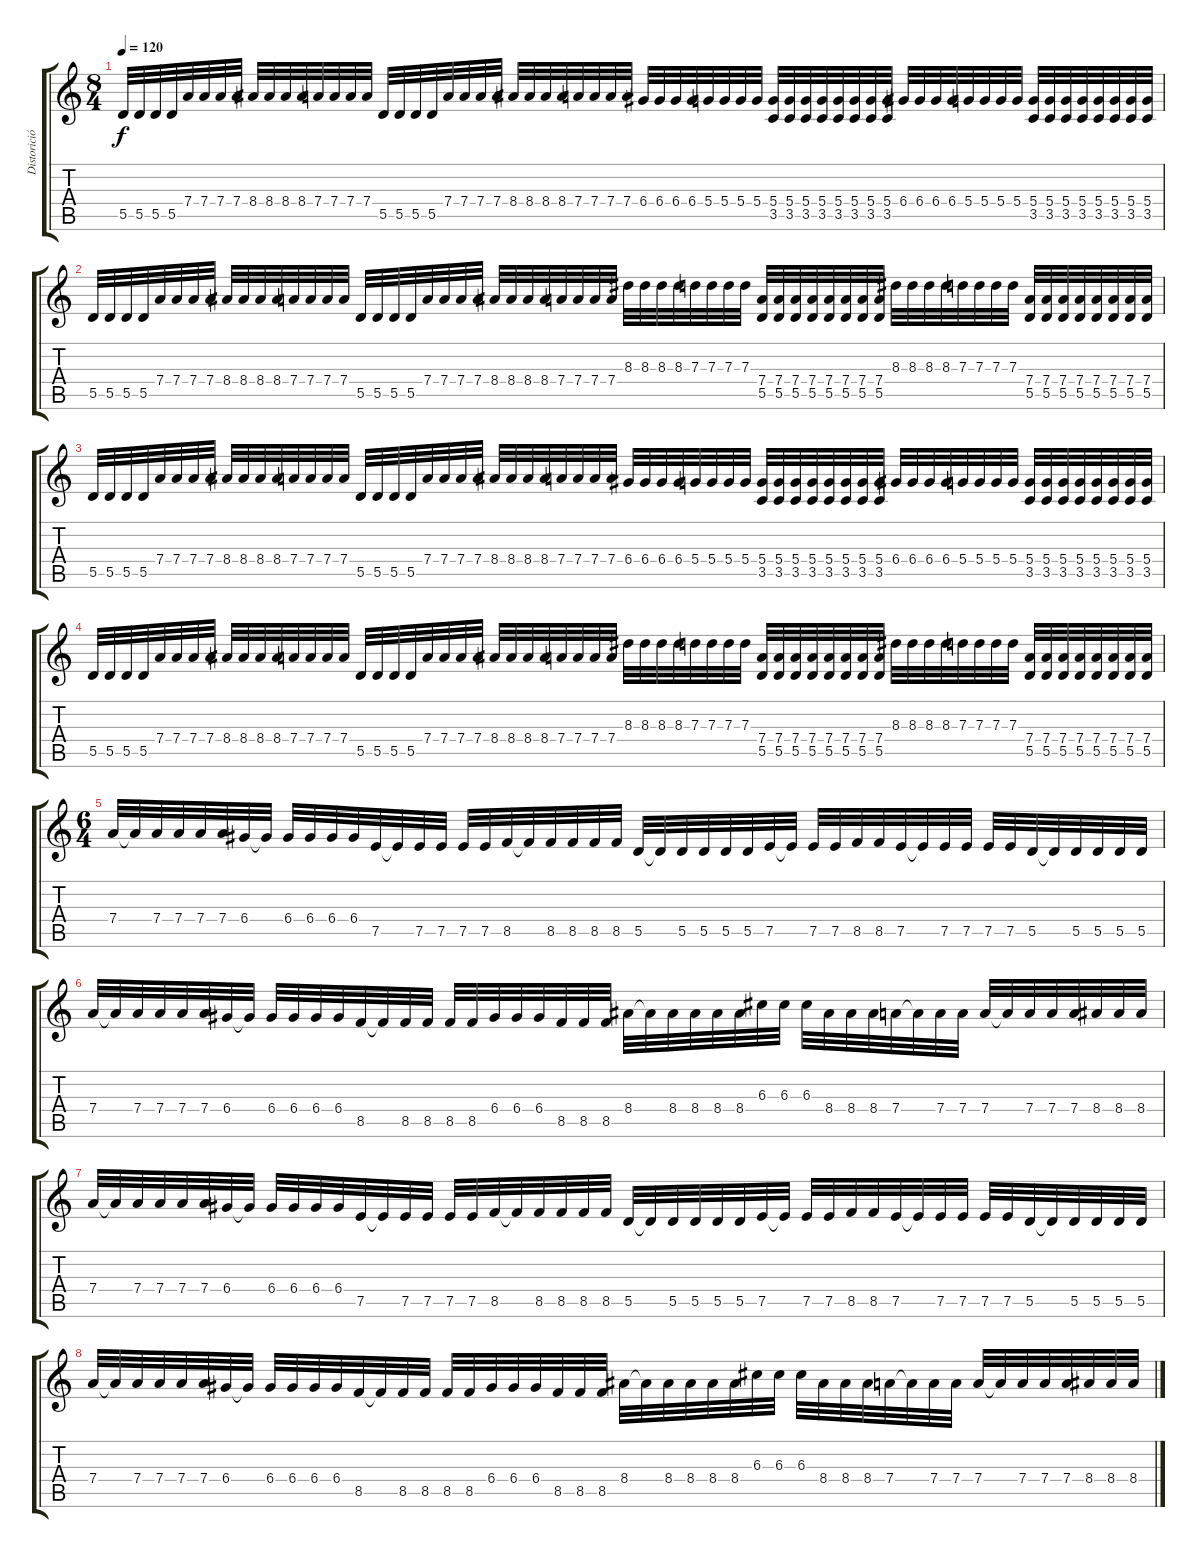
\track ("Distorición (Melodía)" "Distorició") {instrument distortionguitar}
\staff {score tabs}
\tuning (E4 B3 G3 D3 A2 E2) {hide}
\ts (8 4)
\tempo 120
\clef g2
\ks c
5.5.32{dy f} 5.5.32 5.5.32 5.5.32 7.4.32 7.4.32 7.4.32 7.4.32 8.4.32 8.4.32 8.4.32 8.4.32 7.4.32 7.4.32 7.4.32 7.4.32 5.5.32 5.5.32 5.5.32 5.5.32 7.4.32 7.4.32 7.4.32 7.4.32 8.4.32 8.4.32 8.4.32 8.4.32 7.4.32 7.4.32 7.4.32 7.4.32 6.4.32 6.4.32 6.4.32 6.4.32 5.4.32 5.4.32 5.4.32 5.4.32 (5.4 3.5).32 (5.4 3.5).32 (5.4 3.5).32 (5.4 3.5).32 (5.4 3.5).32 (5.4 3.5).32 (5.4 3.5).32 (5.4 3.5).32 6.4.32 6.4.32 6.4.32 6.4.32 5.4.32 5.4.32 5.4.32 5.4.32 (5.4 3.5).32 (5.4 3.5).32 (5.4 3.5).32 (5.4 3.5).32 (5.4 3.5).32 (5.4 3.5).32 (5.4 3.5).32 (5.4 3.5).32 |
5.5.32 5.5.32 5.5.32 5.5.32 7.4.32 7.4.32 7.4.32 7.4.32 8.4.32 8.4.32 8.4.32 8.4.32 7.4.32 7.4.32 7.4.32 7.4.32 5.5.32 5.5.32 5.5.32 5.5.32 7.4.32 7.4.32 7.4.32 7.4.32 8.4.32 8.4.32 8.4.32 8.4.32 7.4.32 7.4.32 7.4.32 7.4.32 8.3.32 8.3.32 8.3.32 8.3.32 7.3.32 7.3.32 7.3.32 7.3.32 (7.4 5.5).32 (7.4 5.5).32 (7.4 5.5).32 (7.4 5.5).32 (7.4 5.5).32 (7.4 5.5).32 (7.4 5.5).32 (7.4 5.5).32 8.3.32 8.3.32 8.3.32 8.3.32 7.3.32 7.3.32 7.3.32 7.3.32 (7.4 5.5).32 (7.4 5.5).32 (7.4 5.5).32 (7.4 5.5).32 (7.4 5.5).32 (7.4 5.5).32 (7.4 5.5).32 (7.4 5.5).32 |
5.5.32 5.5.32 5.5.32 5.5.32 7.4.32 7.4.32 7.4.32 7.4.32 8.4.32 8.4.32 8.4.32 8.4.32 7.4.32 7.4.32 7.4.32 7.4.32 5.5.32 5.5.32 5.5.32 5.5.32 7.4.32 7.4.32 7.4.32 7.4.32 8.4.32 8.4.32 8.4.32 8.4.32 7.4.32 7.4.32 7.4.32 7.4.32 6.4.32 6.4.32 6.4.32 6.4.32 5.4.32 5.4.32 5.4.32 5.4.32 (5.4 3.5).32 (5.4 3.5).32 (5.4 3.5).32 (5.4 3.5).32 (5.4 3.5).32 (5.4 3.5).32 (5.4 3.5).32 (5.4 3.5).32 6.4.32 6.4.32 6.4.32 6.4.32 5.4.32 5.4.32 5.4.32 5.4.32 (5.4 3.5).32 (5.4 3.5).32 (5.4 3.5).32 (5.4 3.5).32 (5.4 3.5).32 (5.4 3.5).32 (5.4 3.5).32 (5.4 3.5).32 |
5.5.32 5.5.32 5.5.32 5.5.32 7.4.32 7.4.32 7.4.32 7.4.32 8.4.32 8.4.32 8.4.32 8.4.32 7.4.32 7.4.32 7.4.32 7.4.32 5.5.32 5.5.32 5.5.32 5.5.32 7.4.32 7.4.32 7.4.32 7.4.32 8.4.32 8.4.32 8.4.32 8.4.32 7.4.32 7.4.32 7.4.32 7.4.32 8.3.32 8.3.32 8.3.32 8.3.32 7.3.32 7.3.32 7.3.32 7.3.32 (7.4 5.5).32 (7.4 5.5).32 (7.4 5.5).32 (7.4 5.5).32 (7.4 5.5).32 (7.4 5.5).32 (7.4 5.5).32 (7.4 5.5).32 8.3.32 8.3.32 8.3.32 8.3.32 7.3.32 7.3.32 7.3.32 7.3.32 (7.4 5.5).32 (7.4 5.5).32 (7.4 5.5).32 (7.4 5.5).32 (7.4 5.5).32 (7.4 5.5).32 (7.4 5.5).32 (7.4 5.5).32 |
\ts (6 4)
7.4.32 7.4{t}.32 7.4.32 7.4.32 7.4.32 7.4.32 6.4.32 6.4{t}.32 6.4.32 6.4.32 6.4.32 6.4.32 7.5.32 7.5{t}.32 7.5.32 7.5.32 7.5.32 7.5.32 8.5.32 8.5{t}.32 8.5.32 8.5.32 8.5.32 8.5.32 5.5.32 5.5{t}.32 5.5.32 5.5.32 5.5.32 5.5.32 7.5.32 7.5{t}.32 7.5.32 7.5.32 8.5.32 8.5.32 7.5.32 7.5{t}.32 7.5.32 7.5.32 7.5.32 7.5.32 5.5.32 5.5{t}.32 5.5.32 5.5.32 5.5.32 5.5.32 |
7.4.32 7.4{t}.32 7.4.32 7.4.32 7.4.32 7.4.32 6.4.32 6.4{t}.32 6.4.32 6.4.32 6.4.32 6.4.32 8.5.32 8.5{t}.32 8.5.32 8.5.32 8.5.32 8.5.32 6.4.32 6.4.32 6.4.32 8.5.32 8.5.32 8.5.32 8.4.32 8.4{t}.32 8.4.32 8.4.32 8.4.32 8.4.32 6.3.32 6.3.32 6.3.32 8.4.32 8.4.32 8.4.32 7.4.32 7.4{t}.32 7.4.32 7.4.32 7.4.32 7.4{t}.32 7.4.32 7.4.32 7.4.32 8.4.32 8.4.32 8.4.32 |
7.4.32 7.4{t}.32 7.4.32 7.4.32 7.4.32 7.4.32 6.4.32 6.4{t}.32 6.4.32 6.4.32 6.4.32 6.4.32 7.5.32 7.5{t}.32 7.5.32 7.5.32 7.5.32 7.5.32 8.5.32 8.5{t}.32 8.5.32 8.5.32 8.5.32 8.5.32 5.5.32 5.5{t}.32 5.5.32 5.5.32 5.5.32 5.5.32 7.5.32 7.5{t}.32 7.5.32 7.5.32 8.5.32 8.5.32 7.5.32 7.5{t}.32 7.5.32 7.5.32 7.5.32 7.5.32 5.5.32 5.5{t}.32 5.5.32 5.5.32 5.5.32 5.5.32 |
7.4.32 7.4{t}.32 7.4.32 7.4.32 7.4.32 7.4.32 6.4.32 6.4{t}.32 6.4.32 6.4.32 6.4.32 6.4.32 8.5.32 8.5{t}.32 8.5.32 8.5.32 8.5.32 8.5.32 6.4.32 6.4.32 6.4.32 8.5.32 8.5.32 8.5.32 8.4.32 8.4{t}.32 8.4.32 8.4.32 8.4.32 8.4.32 6.3.32 6.3.32 6.3.32 8.4.32 8.4.32 8.4.32 7.4.32 7.4{t}.32 7.4.32 7.4.32 7.4.32 7.4{t}.32 7.4.32 7.4.32 7.4.32 8.4.32 8.4.32 8.4.32
